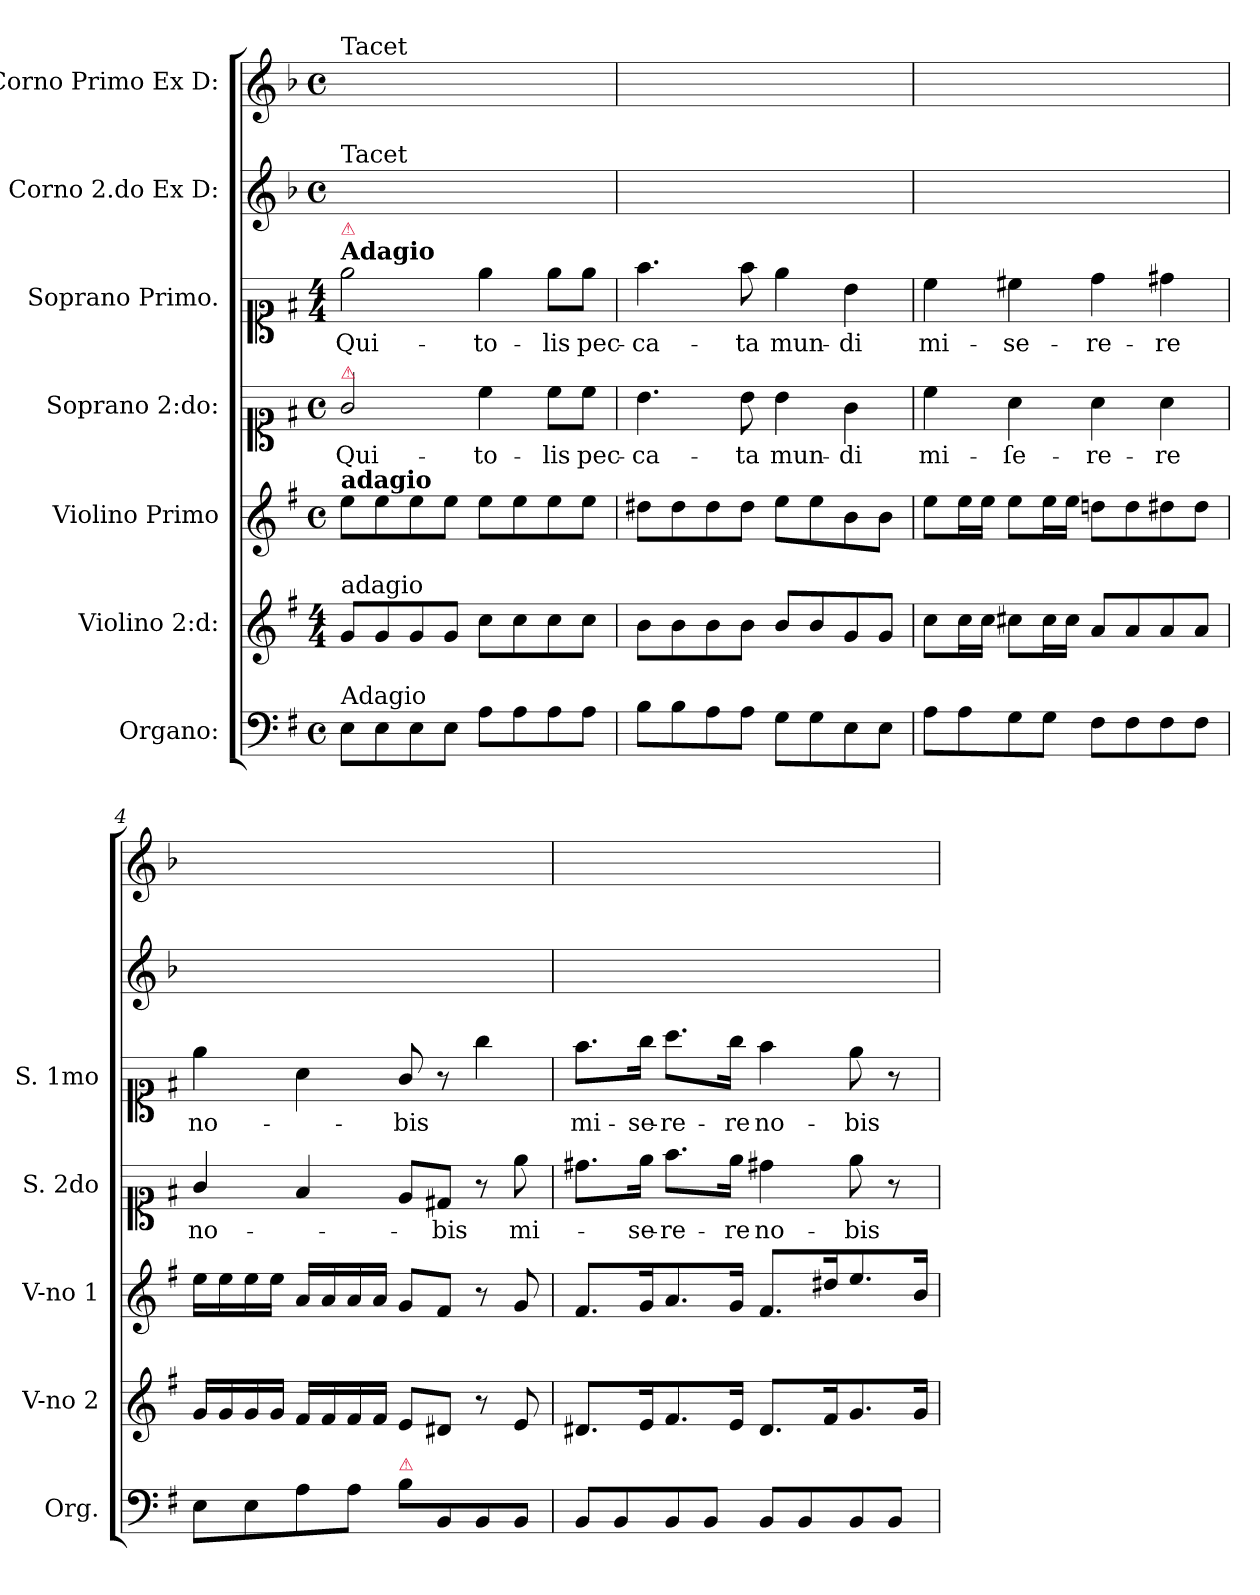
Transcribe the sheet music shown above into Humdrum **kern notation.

**kern	**kern	**kern	**kern	**text	**kern	**text	**kern	**kern
*part7	*part6	*part5	*part4	*part4	*part3	*part3	*part2	*part1
*staff7	*staff6	*staff5	*staff4	*staff4	*staff3	*staff3	*staff2	*staff1
*I"Organo:	*I"Violino 2:d:	*I"Violino Primo	*I"Soprano 2:do:	*	*I"Soprano Primo.	*	*I"Corno 2.do Ex D:	*I"Corno Primo Ex D:
*I'Org.	*I'V-no 2	*I'V-no 1	*I'S. 2do	*	*I'S. 1mo	*	*	*
*clefF4	*clefG2	*clefG2	*clefC1	*	*clefC1	*	*clefG2	*clefG2
*	*	*	*	*	*	*	*ITrd6c10	*ITrd6c10
*k[f#]	*k[f#]	*k[f#]	*k[f#]	*	*k[f#]	*	*k[f#]	*k[f#]
*M4/4	*M4/4	*M4/4	*M4/4	*	*M4/4	*	*M4/4	*M4/4
*met(c)	*	*met(c)	*met(c)	*	*	*	*met(c)	*met(c)
=1	=1	=1	=1	=1	=1	=1	=1	=1
!	!	!	!	!	!	!	!	!LO:TX:a:t=Tacet
!	!	!	!	!	!	!	!LO:TX:a:t=Tacet	!
!	!	!	!	!	!LO:TX:a:B:t=Adagio	!	!	!
!	!	!	!	!	!LO:TX:a:color=crimson:t=⚠	!	!	!
!	!	!	!LO:TX:a:color=crimson:t=⚠	!	!	!	!	!
!	!	!LO:TX:a:B:t=adagio	!	!	!	!	!	!
!	!LO:TX:a:t=adagio	!	!	!	!	!	!	!
!LO:TX:a:t=Adagio	!	!	!	!	!	!	!	!
8E\L	8g/L	8ee\L	2g/	Qui-	2ee\	Qui-	1ryy	1ryy
8E\	8g/	8ee\	.	.	.	.	.	.
8E\	8g/	8ee\	.	.	.	.	.	.
8E\J	8g/J	8ee\J	.	.	.	.	.	.
8A\L	8cc\L	8ee\L	4cc\	-to-	4ee\	-to-	.	.
8A\	8cc\	8ee\	.	.	.	.	.	.
8A\	8cc\	8ee\	8cc\L	-lis	8ee\L	-lis	.	.
8A\J	8cc\J	8ee\J	8cc\J	pec-	8ee\J	pec-	.	.
=2	=2	=2	=2	=2	=2	=2	=2	=2
8B\L	8b\L	8dd#X\L	4.b\	-ca-	4.ff#\	-ca-	1ryy	1ryy
8B\	8b\	8dd#\	.	.	.	.	.	.
8A\	8b\	8dd#\	.	.	.	.	.	.
8A\J	8b\J	8dd#\J	8b\	-ta	8ff#\	-ta	.	.
8G\L	8b/L	8ee\L	4b\	mun-	4ee\	mun-	.	.
8G\	8b/	8ee\	.	.	.	.	.	.
8E\	8g/	8b\	4g\	-di	4b\	-di	.	.
8E\J	8g/J	8b\J	.	.	.	.	.	.
=3	=3	=3	=3	=3	=3	=3	=3	=3
8A\L	8cc\L	8ee\L	4cc\	mi-	4cc\	mi-	1ryy	1ryy
8A\	16cc\L	16ee\L	.	.	.	.	.	.
.	16cc\JJ	16ee\JJ	.	.	.	.	.	.
8G\	8cc#X\L	8ee\L	4a\	-ſe-	4cc#X\	-se-	.	.
8G\J	16cc#\L	16ee\L	.	.	.	.	.	.
.	16cc#\JJ	16ee\JJ	.	.	.	.	.	.
8F#\L	8a/L	8ddn\L	4a\	-re-	4dd\	-re-	.	.
8F#\	8a/	8dd\	.	.	.	.	.	.
8F#\	8a/	8dd#X\	4a\	-re	4dd#X\	-re	.	.
8F#\J	8a/J	8dd#\J	.	.	.	.	.	.
=4	=4	=4	=4	=4	=4	=4	=4	=4
8E\L	16g/LL	16ee\LL	4g/	no-	4ee\	no-	1ryy	1ryy
.	16g/	16ee\	.	.	.	.	.	.
8E\	16g/	16ee\	.	.	.	.	.	.
.	16g/JJ	16ee\JJ	.	.	.	.	.	.
8A\	16f#/LL	16a/LL	4f#/	.	4a\	.	.	.
.	16f#/	16a/	.	.	.	.	.	.
8A\J	16f#/	16a/	.	.	.	.	.	.
.	16f#/JJ	16a/JJ	.	.	.	.	.	.
!LO:TX:a:color=crimson:t=⚠	!	!	!	!	!	!	!	!
8B\L	8e/L	8g/L	8e/L	.	8g/	-bis	.	.
8BB/	8d#X/J	8f#/J	8d#X/J	-bis	8r	.	.	.
8BB/	8r	8r	8r	.	4gg\	.	.	.
8BB/J	8e/	8g/	8ee\	mi-	.	.	.	.
=5	=5	=5	=5	=5	=5	=5	=5	=5
8BB/L	8.d#X/L	8.f#/L	8.dd#X\L	.	8.ff#\L	mi-	1ryy	1ryy
8BB/	.	.	.	.	.	.	.	.
.	16e/K	16g/K	16ee\Jk	-se-	16gg\Jk	-se-	.	.
8BB/	8.f#/	8.a/	8.ff#\L	-re-	8.aa\L	-re-	.	.
8BB/J	.	.	.	.	.	.	.	.
.	16e/Jk	16g/Jk	16ee\Jk	-re	16gg\Jk	-re	.	.
8BB/L	8.d#/L	8.f#/L	4dd#X\	no-	4ff#\	no-	.	.
8BB/	.	.	.	.	.	.	.	.
.	16f#/K	16dd#X/K	.	.	.	.	.	.
8BB/	8.g/	8.ee/	8ee\	-bis	8ee\	-bis	.	.
8BB/J	.	.	8r	.	8r	.	.	.
.	16g/Jk	16b/Jk	.	.	.	.	.	.
=	=	=	=	=	=	=	=	=
*-	*-	*-	*-	*-	*-	*-	*-	*-
